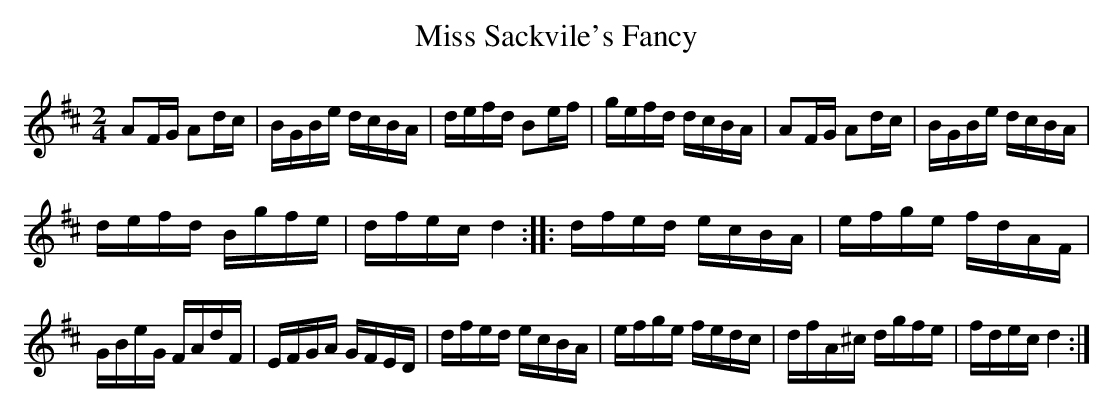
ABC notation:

X:1
T:Miss Sackvile's Fancy
M:2/4
K:D
A2FG A2dc| BGBe dcBA| defd B2ef| gefd dcBA|\
A2FG A2dc| BGBe dcBA|
defd Bgfe| dfec d4::\
dfed ecBA| efge fdAF|
GBeG FAdF| EFGA GFED|\
dfed ecBA| efge fedc| dfA^c dgfe| fdec d4:|
